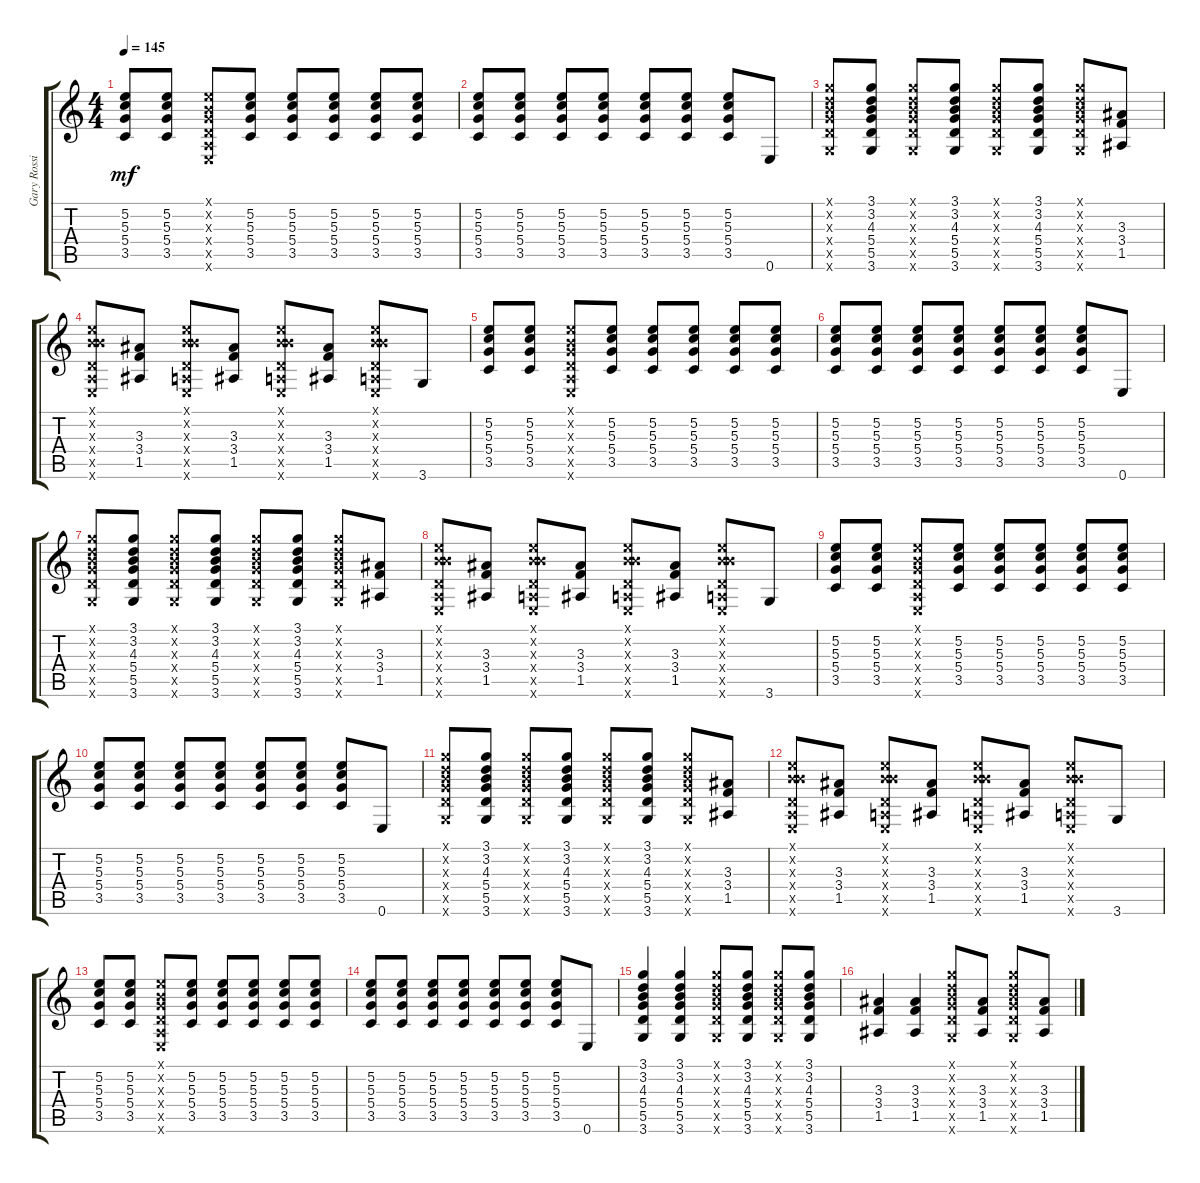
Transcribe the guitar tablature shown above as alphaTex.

\track ("Gary Rossington (Slide/Rythm Guitar)" "Gary Rossi") {instrument overdrivenguitar}
\staff {score tabs}
\tuning (E4 B3 G3 D3 A2 E2) {hide}
\ts (4 4)
\tempo 145
\clef g2
\ks c
(5.2 5.3 5.4 3.5).8{dy mf} (5.2 5.3 5.4 3.5).8 (0.1{x} 0.2{x} 0.3{x} 0.4{x} 0.5{x} 0.6{x}).8 (5.2 5.3 5.4 3.5).8 (5.2 5.3 5.4 3.5).8 (5.2 5.3 5.4 3.5).8 (5.2 5.3 5.4 3.5).8 (5.2 5.3 5.4 3.5).8 |
(5.2 5.3 5.4 3.5).8 (5.2 5.3 5.4 3.5).8 (5.2 5.3 5.4 3.5).8 (5.2 5.3 5.4 3.5).8 (5.2 5.3 5.4 3.5).8 (5.2 5.3 5.4 3.5).8 (5.2 5.3 5.4 3.5).8 0.6.8 |
(3.1{x} 3.2{x} 4.3{x} 5.4{x} 5.5{x} 3.6{x}).8 (3.1 3.2 4.3 5.4 5.5 3.6).8 (3.1{x} 3.2{x} 4.3{x} 5.4{x} 5.5{x} 3.6{x}).8 (3.1 3.2 4.3 5.4 5.5 3.6).8 (3.1{x} 3.2{x} 4.3{x} 5.4{x} 5.5{x} 3.6{x}).8 (3.1 3.2 4.3 5.4 5.5 3.6).8 (3.1{x} 3.2{x} 4.3{x} 5.4{x} 5.5{x} 3.6{x}).8 (3.3 3.4 1.5).8 |
(0.1{x} 0.2{x} 4.3{x} 0.4{x} 0.5{x} 0.6{x}).8 (3.3 3.4 1.5).8 (0.1{x} 0.2{x} 4.3{x} 0.4{x} 0.5{x} 0.6{x}).8 (3.3 3.4 1.5).8 (0.1{x} 0.2{x} 4.3{x} 0.4{x} 0.5{x} 0.6{x}).8 (3.3 3.4 1.5).8 (0.1{x} 0.2{x} 4.3{x} 0.4{x} 0.5{x} 0.6{x}).8 3.6.8 |
(5.2 5.3 5.4 3.5).8 (5.2 5.3 5.4 3.5).8 (0.1{x} 0.2{x} 0.3{x} 0.4{x} 0.5{x} 0.6{x}).8 (5.2 5.3 5.4 3.5).8 (5.2 5.3 5.4 3.5).8 (5.2 5.3 5.4 3.5).8 (5.2 5.3 5.4 3.5).8 (5.2 5.3 5.4 3.5).8 |
(5.2 5.3 5.4 3.5).8 (5.2 5.3 5.4 3.5).8 (5.2 5.3 5.4 3.5).8 (5.2 5.3 5.4 3.5).8 (5.2 5.3 5.4 3.5).8 (5.2 5.3 5.4 3.5).8 (5.2 5.3 5.4 3.5).8 0.6.8 |
(3.1{x} 3.2{x} 4.3{x} 5.4{x} 5.5{x} 3.6{x}).8 (3.1 3.2 4.3 5.4 5.5 3.6).8 (3.1{x} 3.2{x} 4.3{x} 5.4{x} 5.5{x} 3.6{x}).8 (3.1 3.2 4.3 5.4 5.5 3.6).8 (3.1{x} 3.2{x} 4.3{x} 5.4{x} 5.5{x} 3.6{x}).8 (3.1 3.2 4.3 5.4 5.5 3.6).8 (3.1{x} 3.2{x} 4.3{x} 5.4{x} 5.5{x} 3.6{x}).8 (3.3 3.4 1.5).8 |
(0.1{x} 0.2{x} 4.3{x} 0.4{x} 0.5{x} 0.6{x}).8 (3.3 3.4 1.5).8 (0.1{x} 0.2{x} 4.3{x} 0.4{x} 0.5{x} 0.6{x}).8 (3.3 3.4 1.5).8 (0.1{x} 0.2{x} 4.3{x} 0.4{x} 0.5{x} 0.6{x}).8 (3.3 3.4 1.5).8 (0.1{x} 0.2{x} 4.3{x} 0.4{x} 0.5{x} 0.6{x}).8 3.6.8 |
(5.2 5.3 5.4 3.5).8 (5.2 5.3 5.4 3.5).8 (0.1{x} 0.2{x} 0.3{x} 0.4{x} 0.5{x} 0.6{x}).8 (5.2 5.3 5.4 3.5).8 (5.2 5.3 5.4 3.5).8 (5.2 5.3 5.4 3.5).8 (5.2 5.3 5.4 3.5).8 (5.2 5.3 5.4 3.5).8 |
(5.2 5.3 5.4 3.5).8 (5.2 5.3 5.4 3.5).8 (5.2 5.3 5.4 3.5).8 (5.2 5.3 5.4 3.5).8 (5.2 5.3 5.4 3.5).8 (5.2 5.3 5.4 3.5).8 (5.2 5.3 5.4 3.5).8 0.6.8 |
(3.1{x} 3.2{x} 4.3{x} 5.4{x} 5.5{x} 3.6{x}).8 (3.1 3.2 4.3 5.4 5.5 3.6).8 (3.1{x} 3.2{x} 4.3{x} 5.4{x} 5.5{x} 3.6{x}).8 (3.1 3.2 4.3 5.4 5.5 3.6).8 (3.1{x} 3.2{x} 4.3{x} 5.4{x} 5.5{x} 3.6{x}).8 (3.1 3.2 4.3 5.4 5.5 3.6).8 (3.1{x} 3.2{x} 4.3{x} 5.4{x} 5.5{x} 3.6{x}).8 (3.3 3.4 1.5).8 |
(0.1{x} 0.2{x} 4.3{x} 0.4{x} 0.5{x} 0.6{x}).8 (3.3 3.4 1.5).8 (0.1{x} 0.2{x} 4.3{x} 0.4{x} 0.5{x} 0.6{x}).8 (3.3 3.4 1.5).8 (0.1{x} 0.2{x} 4.3{x} 0.4{x} 0.5{x} 0.6{x}).8 (3.3 3.4 1.5).8 (0.1{x} 0.2{x} 4.3{x} 0.4{x} 0.5{x} 0.6{x}).8 3.6.8 |
(5.2 5.3 5.4 3.5).8 (5.2 5.3 5.4 3.5).8 (0.1{x} 0.2{x} 0.3{x} 0.4{x} 0.5{x} 0.6{x}).8 (5.2 5.3 5.4 3.5).8 (5.2 5.3 5.4 3.5).8 (5.2 5.3 5.4 3.5).8 (5.2 5.3 5.4 3.5).8 (5.2 5.3 5.4 3.5).8 |
(5.2 5.3 5.4 3.5).8 (5.2 5.3 5.4 3.5).8 (5.2 5.3 5.4 3.5).8 (5.2 5.3 5.4 3.5).8 (5.2 5.3 5.4 3.5).8 (5.2 5.3 5.4 3.5).8 (5.2 5.3 5.4 3.5).8 0.6.8 |
(3.1 3.2 4.3 5.4 5.5 3.6).4 (3.1 3.2 4.3 5.4 5.5 3.6).4 (3.1{x} 3.2{x} 4.3{x} 5.4{x} 5.5{x} 3.6{x}).8 (3.1 3.2 4.3 5.4 5.5 3.6).8 (3.1{x} 3.2{x} 4.3{x} 5.4{x} 5.5{x} 3.6{x}).8 (3.1 3.2 4.3 5.4 5.5 3.6).8 |
(3.3 3.4 1.5).4 (3.3 3.4 1.5).4 (3.1{x} 3.2{x} 4.3{x} 5.4{x} 5.5{x} 3.6{x}).8 (3.3 3.4 1.5).8 (3.1{x} 3.2{x} 4.3{x} 5.4{x} 5.5{x} 3.6{x}).8 (3.3 3.4 1.5).8
